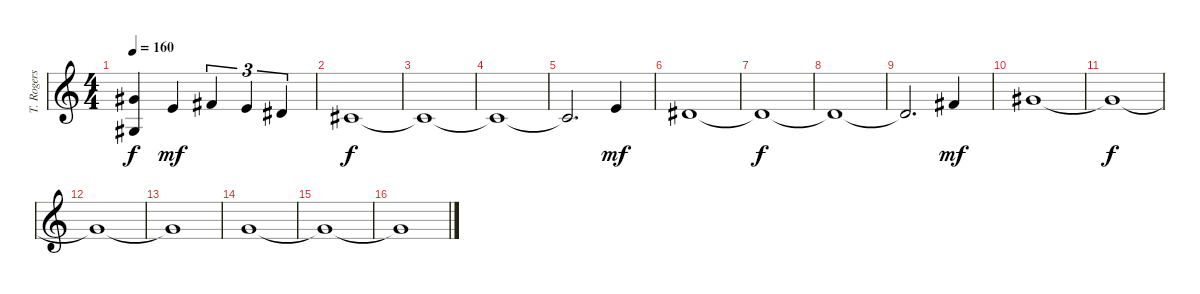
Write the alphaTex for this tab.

\track ("T. Rogers Keys" "T. Rogers ") {instrument acousticgrandpiano}
\staff {score}
\tuning (Db4 Ab3 E3 B2 Gb2 Db2) {hide}
\ts (4 4)
\tempo 160
\clef g2
\ks c
(7.1{t} 4.3{t}).4{dy f} 8.2.4{dy mf volume 11 instrument clarinet} 10.2.4{tu (3 2)} 8.2.4{tu (3 2)} 7.2.4{tu (3 2)} |
5.2.1{dy f} |
5.2{t}.1 |
5.2{t}.1 |
5.2{t}.2{d} 8.2.4{dy mf} |
7.2.1 |
7.2{t}.1{dy f} |
7.2{t}.1 |
7.2{t}.2{d} 5.1.4{dy mf} |
7.1.1 |
7.1{t}.1{dy f} |
7.1{t}.1 |
7.1{t}.1 |
6.1.1 |
6.1{t}.1 |
6.1{t}.1
